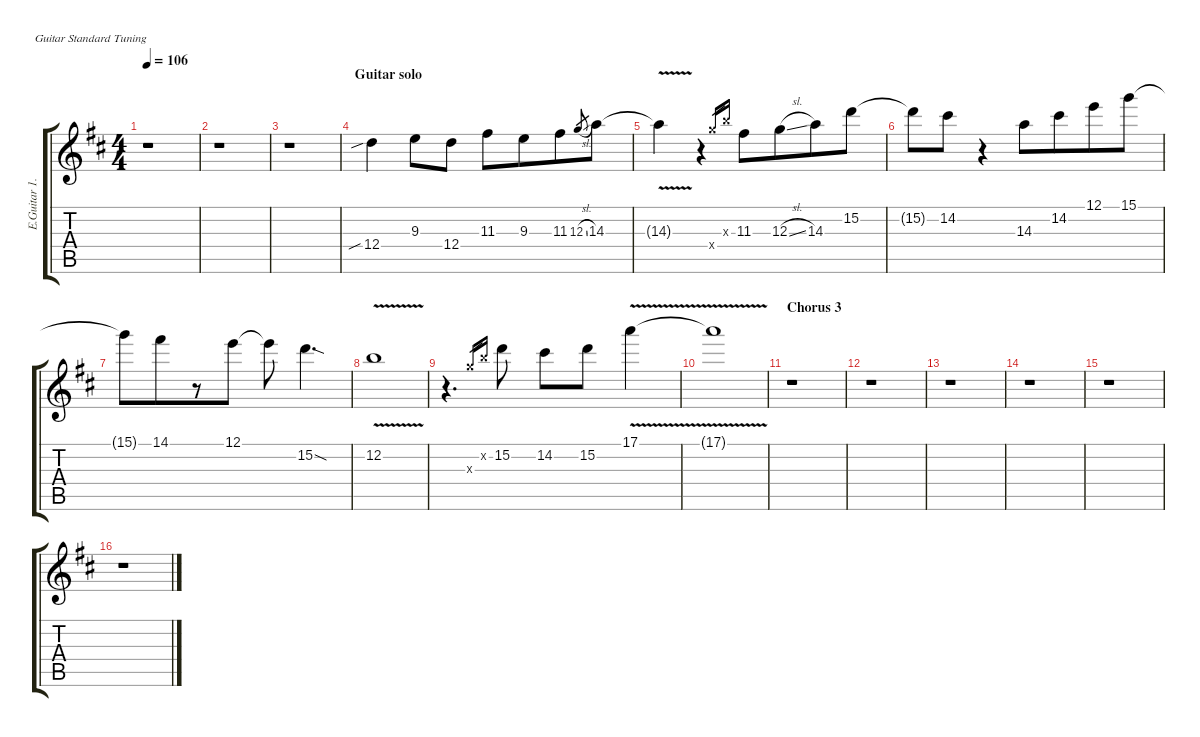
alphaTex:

\defaultSystemsLayout 4
\hideDynamics
\track ("E.Guitar 1." "E.Guitar 1.") {defaultSystemsLayout 4 instrument overdrivenguitar}
\staff {score tabs}
\tuning (E4 B3 G3 D3 A2 E2)
\ts (4 4)
\tempo 106
\clef g2
\ks d
r.1{dy mf beam Down} |
r.1{beam Down} |
r.1{beam Down} |
\section ("" "Guitar solo")
12.4{sib acc forcenatural}.4{beam Down} 9.3{acc forcenatural}.8{beam Down} 12.4{acc forcenatural}.8{beam Down} 11.3{acc #}.8{beam Down} 9.3{acc forcenatural}.8{beam Down beam merge} 11.3{acc #}.8{beam Down} 12.3{sl acc forcenatural}.8{gr beam Up} 14.3{acc forcenatural}.8{beam Down} |
14.3{v t acc forcenatural}.4{beam Down} r.4{beam Down} 17.4{x acc forcenatural}.16{gr beam Up} 16.3{x acc forcenatural}.16{gr beam Up} 11.3{acc #}.8{beam Down} 12.3{sl acc forcenatural}.8{beam Down beam merge} 14.3{acc forcenatural}.8{beam Down} 15.2{acc forcenatural}.8{beam Down} |
15.2{t acc forcenatural}.8{beam Down} 14.2{acc #}.8{beam Down} r.4{beam Down} 14.3{acc forcenatural}.8{beam Down} 14.2{acc #}.8{beam Down beam merge} 12.1{acc forcenatural}.8{beam Down beam merge} 15.1{acc forcenatural}.8{beam Down} |
15.1{t acc forcenatural}.8{beam Down} 14.1{acc #}.8{beam Down beam merge} r.8{beam Down beam merge} 12.1{acc forcenatural}.8{beam Down} 12.1{t acc forcenatural}.8{beam Down} 15.2{sod acc forcenatural}.4{d beam Down} |
12.2{v acc forcenatural}.1{beam Down} |
r.4{d beam Down} 12.3{x acc forcenatural}.16{gr beam Up} 12.2{x acc forcenatural}.16{gr beam Up} 15.2{acc forcenatural}.8{beam Down} 14.2{acc #}.8{beam Down} 15.2{acc forcenatural}.8{beam Down} 17.1{v acc forcenatural}.4{beam Down} |
17.1{v t acc forcenatural}.1{beam Down} |
\section ("" "Chorus 3")
r.1{beam Down} |
r.1{beam Down} |
r.1{beam Down} |
r.1{beam Down} |
r.1{beam Down} |
r.1{beam Down}
